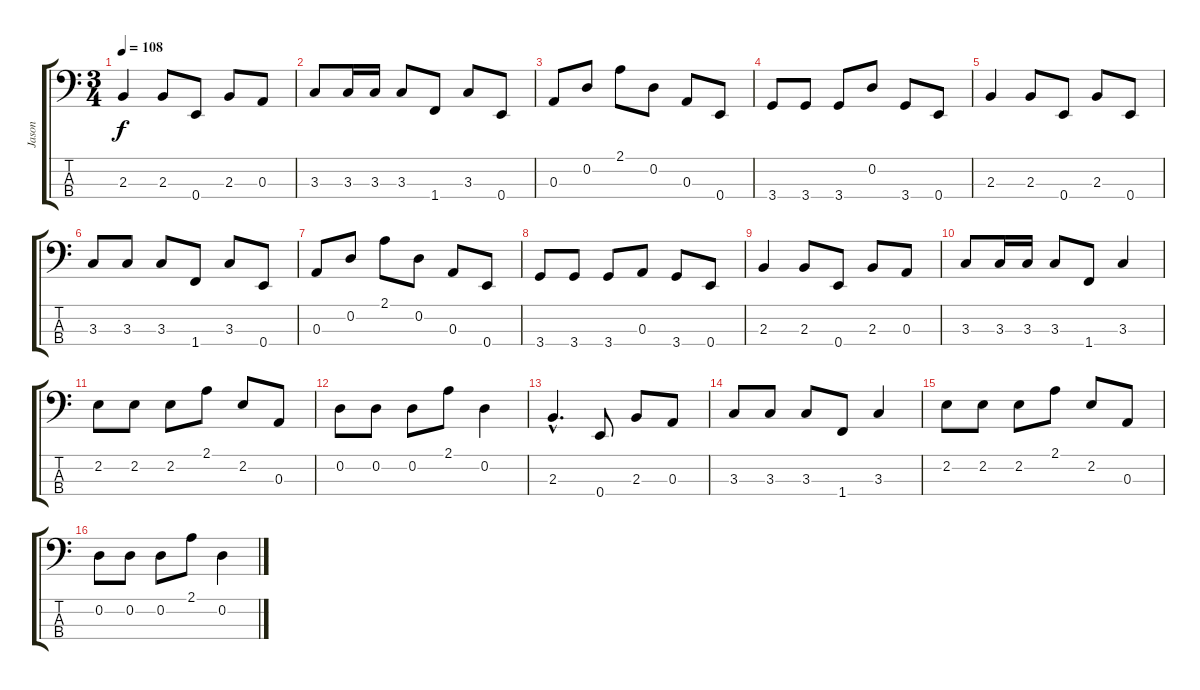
\track ("Jason" "Jason") {instrument electricbasspick}
\staff {score tabs}
\tuning (G2 D2 A1 E1) {hide}
\ts (3 4)
\tempo 108
\clef f4
\ks c
2.3.4{dy f} 2.3.8 0.4.8 2.3.8 0.3.8 |
3.3.8 3.3.16 3.3.16 3.3.8 1.4.8 3.3.8 0.4.8 |
0.3.8 0.2.8 2.1.8 0.2.8 0.3.8 0.4.8 |
3.4.8 3.4.8 3.4.8 0.2.8 3.4.8 0.4.8 |
2.3.4 2.3.8 0.4.8 2.3.8 0.4.8 |
3.3.8 3.3.8 3.3.8 1.4.8 3.3.8 0.4.8 |
0.3.8 0.2.8 2.1.8 0.2.8 0.3.8 0.4.8 |
3.4.8 3.4.8 3.4.8 0.3.8 3.4.8 0.4.8 |
2.3.4 2.3.8 0.4.8 2.3.8 0.3.8 |
3.3.8 3.3.16 3.3.16 3.3.8 1.4.8 3.3.4 |
2.2.8 2.2.8 2.2.8 2.1.8 2.2.8 0.3.8 |
0.2.8 0.2.8 0.2.8 2.1.8 0.2.4 |
2.3{hac}.4{d} 0.4.8 2.3.8 0.3.8 |
3.3.8 3.3.8 3.3.8 1.4.8 3.3.4 |
2.2.8 2.2.8 2.2.8 2.1.8 2.2.8 0.3.8 |
0.2.8 0.2.8 0.2.8 2.1.8 0.2.4
